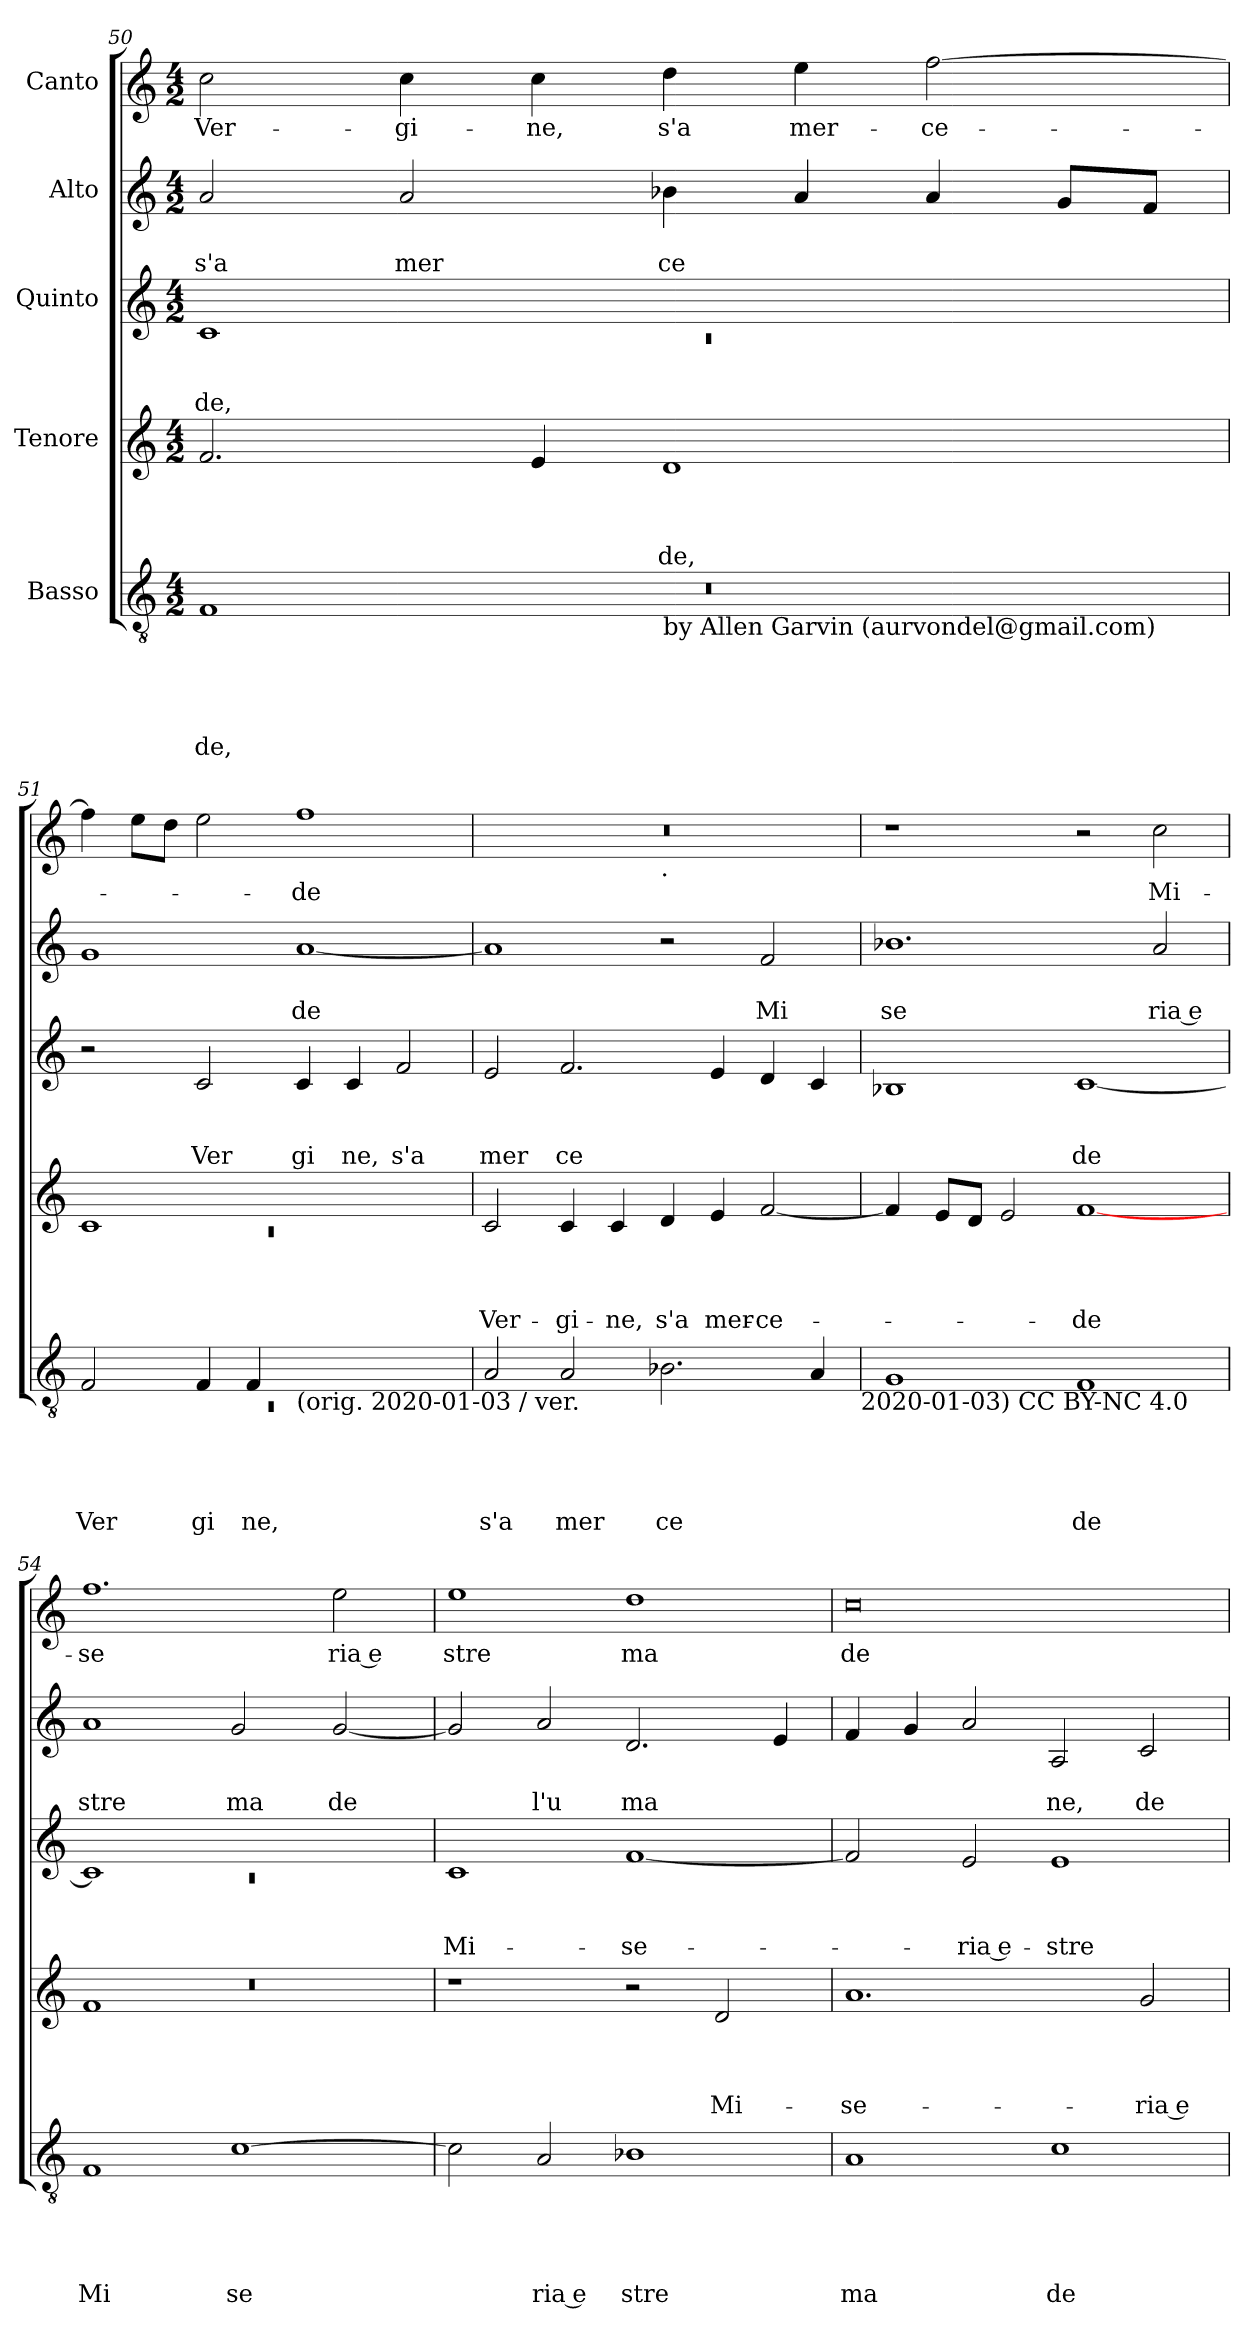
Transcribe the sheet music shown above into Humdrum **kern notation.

**kern	**text	**text	**text	**text	**text	**kern	**text	**text	**text	**text	**kern	**text	**text	**text	**kern	**text	**text	**kern	**text
*part5	*part5	*part5	*part5	*part5	*part5	*part4	*part4	*part4	*part4	*part4	*part3	*part3	*part3	*part3	*part2	*part2	*part2	*part1	*part1
*staff5	*staff5	*staff5	*staff5	*staff5	*staff5	*staff4	*staff4	*staff4	*staff4	*staff4	*staff3	*staff3	*staff3	*staff3	*staff2	*staff2	*staff2	*staff1	*staff1
*I"Basso	*	*	*	*	*	*I"Tenore	*	*	*	*	*I"Quinto	*	*	*	*I"Alto	*	*	*I"Canto	*
*clefGv2	*	*	*	*	*	*clefG2	*	*	*	*	*clefG2	*	*	*	*clefG2	*	*	*clefG2	*
*k[]	*	*	*	*	*	*k[]	*	*	*	*	*k[]	*	*	*	*k[]	*	*	*k[]	*
*C:	*	*	*	*	*	*C:	*	*	*	*	*C:	*	*	*	*C:	*	*	*C:	*
*M4/2	*	*	*	*	*	*M4/2	*	*	*	*	*M4/2	*	*	*	*M4/2	*	*	*M4/2	*
=50	=50	=50	=50	=50	=50	=50	=50	=50	=50	=50	=50	=50	=50	=50	=50	=50	=50	=50	=50
*^	*	*	*	*	*	*	*	*	*	*	*^	*	*	*	*	*	*	*	*
*	*^	*	*	*	*	*	*	*	*	*	*	*	*	*	*	*	*	*	*	*	*
!	!	!LO:N:vis=1	!	!	!	!	!LO:LY:b	!	!	!	!	!	!	!LO:N:vis=1	!	!	!LO:LY:b	!	!	!LO:LY:b	!	!LO:LY:b
0ryy	1F	0r	.	.	.	.	de,	2.f/	.	.	.	.	1c	0rc	.	.	de,	2a/	.	s'a	2cc\	Ver-
!	!	!	!	!	!	!	!	!	!	!	!	!	!	!	!	!	!	!	!	!LO:LY:b	!	!LO:LY:b
.	.	.	.	.	.	.	.	.	.	.	.	.	.	.	.	.	.	2a/	.	mer	4cc\	-gi-
!	!	!	!	!	!	!	!	!	!	!	!	!	!	!	!	!	!	!	!	!	!	!LO:LY:b
.	.	.	.	.	.	.	.	4e/	.	.	.	.	.	.	.	.	.	.	.	.	4cc\	-ne,
!	!LO:TX:b:t=by Allen Garvin (aurvondel@gmail.com)	!	!	!	!	!	!	!	!	!	!	!	!	!	!	!	!	!	!	!	!	!
!	!	!	!	!	!	!	!	!	!	!	!	!LO:LY:b	!	!	!	!	!	!	!	!LO:LY:b	!	!LO:LY:b
.	1ryy	.	.	.	.	.	.	1d	.	.	.	-de,	1ryy	.	.	.	.	4b-X\	.	ce	4dd\	s'a
!	!	!	!	!	!	!	!	!	!	!	!	!	!	!	!	!	!	!	!	!	!	!LO:LY:b
.	.	.	.	.	.	.	.	.	.	.	.	.	.	.	.	.	.	4a/	.	.	4ee\	mer-
!	!	!	!	!	!	!	!	!	!	!	!	!	!	!	!	!	!	!	!	!	!	!LO:LY:b
.	.	.	.	.	.	.	.	.	.	.	.	.	.	.	.	.	.	4a/	.	.	[>2ff\	-ce-
.	.	.	.	.	.	.	.	.	.	.	.	.	.	.	.	.	.	8g/L	.	.	.	.
.	.	.	.	.	.	.	.	.	.	.	.	.	.	.	.	.	.	8f/J	.	.	.	.
*	*	*	*	*	*	*	*	*	*	*	*	*	*v	*v	*	*	*	*	*	*	*	*
=51	=51	=51	=51	=51	=51	=51	=51	=51	=51	=51	=51	=51	=51	=51	=51	=51	=51	=51	=51	=51	=51
*	*	*	*	*	*	*	*	*^	*	*	*	*	*	*	*	*	*	*	*	*	*
!	!LO:N:vis=1	!	!	!	!	!	!LO:LY:b	!	!LO:N:vis=1	!	!	!	!	!	!	!	!	!	!	!	!	!
0ryy	0rC	2F/	.	.	.	.	Ver	1c	0rc	.	.	.	.	2r	.	.	.	1g	.	.	4ff\]	.
.	.	.	.	.	.	.	.	.	.	.	.	.	.	.	.	.	.	.	.	.	8ee\L	.
.	.	.	.	.	.	.	.	.	.	.	.	.	.	.	.	.	.	.	.	.	8dd\J	.
!	!	!	!	!	!	!	!LO:LY:b	!	!	!	!	!	!	!	!	!	!LO:LY:b	!	!	!	!	!
.	.	4F/	.	.	.	.	gi	.	.	.	.	.	.	2c/	.	.	Ver	.	.	.	2ee\	.
!	!	!	!	!	!	!	!LO:LY:b	!	!	!	!	!	!	!	!	!	!	!	!	!	!	!
.	.	4F/	.	.	.	.	ne,	.	.	.	.	.	.	.	.	.	.	.	.	.	.	.
!	!	!LO:TX:b:t=(orig. 2020-01-03 / ver.	!	!	!	!	!	!	!	!	!	!	!	!	!	!	!	!	!	!	!	!
!	!	!	!	!	!	!	!	!	!	!	!	!	!	!	!	!	!LO:LY:b	!	!	!LO:LY:b	!	!LO:LY:b
.	.	1ryy	.	.	.	.	.	1ryy	.	.	.	.	.	4c/	.	.	gi	[<1a	.	de	1ff	-de
!	!	!	!	!	!	!	!	!	!	!	!	!	!	!	!	!	!LO:LY:b	!	!	!	!	!
.	.	.	.	.	.	.	.	.	.	.	.	.	.	4c/	.	.	ne,	.	.	.	.	.
!	!	!	!	!	!	!	!	!	!	!	!	!	!	!	!	!	!LO:LY:b	!	!	!	!	!
.	.	.	.	.	.	.	.	.	.	.	.	.	.	2f/	.	.	s'a	.	.	.	.	.
*v	*v	*v	*	*	*	*	*	*	*	*	*	*	*	*	*	*	*	*	*	*	*	*
*	*	*	*	*	*	*v	*v	*	*	*	*	*	*	*	*	*	*	*	*	*
=52	=52	=52	=52	=52	=52	=52	=52	=52	=52	=52	=52	=52	=52	=52	=52	=52	=52	=52	=52
!	!	!	!	!	!LO:LY:b	!	!	!	!	!LO:LY:b	!	!	!	!LO:LY:b	!	!	!	!	!
*	*	*	*	*	*	*	*	*	*	*	*	*	*	*	*	*	*	*^	*
2A/	.	.	.	.	s'a	2c/	.	.	.	Ver-	2e/	.	.	mer	1a]	.	.	0r	1ryy	.
!	!	!	!	!	!LO:LY:b	!	!	!	!	!LO:LY:b	!	!	!	!LO:LY:b	!	!	!	!	!	!
2A/	.	.	.	.	mer	4c/	.	.	.	-gi-	2.f/	.	.	ce	.	.	.	.	.	.
!	!	!	!	!	!	!	!	!	!	!LO:LY:b	!	!	!	!	!	!	!	!	!	!
.	.	.	.	.	.	4c/	.	.	.	-ne,	.	.	.	.	.	.	.	.	.	.
!	!	!	!	!	!	!	!	!	!	!	!	!	!	!	!	!	!	!	!LO:TX:b:t=.	!
!	!	!	!	!	!LO:LY:b	!	!	!	!	!LO:LY:b	!	!	!	!	!	!	!	!	!	!
2.B-\	.	.	.	.	ce	4d/	.	.	.	s'a	.	.	.	.	2r	.	.	.	1ryy	.
!	!	!	!	!	!	!	!	!	!	!LO:LY:b	!	!	!	!	!	!	!	!	!	!
.	.	.	.	.	.	4e/	.	.	.	mer-	4e/	.	.	.	.	.	.	.	.	.
!	!	!	!	!	!	!	!	!	!	!LO:LY:b	!	!	!	!	!	!	!LO:LY:b	!	!	!
.	.	.	.	.	.	[<2f/	.	.	.	-ce-	4d/	.	.	.	2f/	.	Mi	.	.	.
4A/	.	.	.	.	.	.	.	.	.	.	4c/	.	.	.	.	.	.	.	.	.
!LO:TX:b:t=2020-01-03) CC BY-NC 4.0	!	!	!	!	!	!	!	!	!	!	!	!	!	!	!	!	!	!	!	!
=53	=53	=53	=53	=53	=53	=53	=53	=53	=53	=53	=53	=53	=53	=53	=53	=53	=53	=53	=53	=53
!	!	!	!	!	!	!	!	!	!	!	!	!	!	!	!	!	!LO:LY:b	!	!	!
*	*	*	*	*	*	*	*	*	*	*	*	*	*	*	*	*	*	*v	*v	*
1G	.	.	.	.	.	4f/]	.	.	.	.	1B-X	.	.	.	1.b-	.	se	1r	.
.	.	.	.	.	.	8e/L	.	.	.	.	.	.	.	.	.	.	.	.	.
.	.	.	.	.	.	8d/J	.	.	.	.	.	.	.	.	.	.	.	.	.
.	.	.	.	.	.	2e/	.	.	.	.	.	.	.	.	.	.	.	.	.
!	!	!	!	!	!LO:LY:b	!	!	!	!	!LO:LY:b	!	!	!	!LO:LY:b	!	!	!	!	!
1F	.	.	.	.	de	[>1f	.	.	.	-de	[>1c	.	.	de	.	.	.	2r	.
!	!	!	!	!	!	!	!	!	!	!	!	!	!	!	!	!	!LO:LY:b:rj	!	!LO:LY:b
.	.	.	.	.	.	.	.	.	.	.	.	.	.	.	2a/	.	ria e	2cc\	Mi-
!!LO:LB:g=z
=54	=54	=54	=54	=54	=54	=54	=54	=54	=54	=54	=54	=54	=54	=54	=54	=54	=54	=54	=54
*	*	*	*	*	*	*^	*	*	*	*	*^	*	*	*	*	*	*	*	*
*	*	*	*	*	*	*	*^	*	*	*	*	*	*	*	*	*	*	*	*	*	*
!	!	!	!	!	!LO:LY:b	!	!	!LO:N:vis=1	!	!	!	!	!	!LO:N:vis=1	!	!	!	!	!	!LO:LY:b	!	!LO:LY:b
1F	.	.	.	.	Mi	32ryy	1f	0r	.	.	.	.	1c]	0rc	.	.	.	1a	.	stre	1.ff	-se
.	.	.	.	.	.	1ryy	.	.	.	.	.	.	.	.	.	.	.	.	.	.	.	.
!	!	!	!	!	!LO:LY:b	!	!	!	!	!	!	!	!	!	!	!	!	!	!	!LO:LY:b	!	!
[>1c	.	.	.	.	se	.	1ryy	.	.	.	.	.	1ryy	.	.	.	.	2g/	.	ma	.	.
.	.	.	.	.	.	2ryy	.	.	.	.	.	.	.	.	.	.	.	.	.	.	.	.
!	!	!	!	!	!	!	!	!	!	!	!	!	!	!	!	!	!	!	!	!LO:LY:b	!	!LO:LY:b:rj
.	.	.	.	.	.	.	.	.	.	.	.	.	.	.	.	.	.	[<2g/	.	de	2ee\	ria e
.	.	.	.	.	.	4...ryy	.	.	.	.	.	.	.	.	.	.	.	.	.	.	.	.
*	*	*	*	*	*	*v	*v	*v	*	*	*	*	*	*	*	*	*	*	*	*	*	*
*	*	*	*	*	*	*	*	*	*	*	*v	*v	*	*	*	*	*	*	*	*
=55	=55	=55	=55	=55	=55	=55	=55	=55	=55	=55	=55	=55	=55	=55	=55	=55	=55	=55	=55
!	!	!	!	!	!	!	!	!	!	!	!	!	!	!LO:LY:b	!	!	!	!	!LO:LY:b
2c\]	.	.	.	.	.	1r	.	.	.	.	1c	.	.	Mi-	2g/]	.	.	1ee	stre
!	!	!	!	!	!LO:LY:b:rj	!	!	!	!	!	!	!	!	!	!	!	!LO:LY:b	!	!
2A/	.	.	.	.	ria e	.	.	.	.	.	.	.	.	.	2a/	.	l'u	.	.
!	!	!	!	!	!LO:LY:b	!	!	!	!	!	!	!	!	!LO:LY:b	!	!	!LO:LY:b	!	!LO:LY:b
1B-X	.	.	.	.	stre	2r	.	.	.	.	[<1f	.	.	-se-	2.d/	.	ma	1dd	ma
!	!	!	!	!	!	!	!	!	!	!LO:LY:b	!	!	!	!	!	!	!	!	!
.	.	.	.	.	.	2d/	.	.	.	Mi-	.	.	.	.	.	.	.	.	.
.	.	.	.	.	.	.	.	.	.	.	.	.	.	.	4e/	.	.	.	.
=56	=56	=56	=56	=56	=56	=56	=56	=56	=56	=56	=56	=56	=56	=56	=56	=56	=56	=56	=56
!	!	!	!	!	!LO:LY:b	!	!	!	!	!LO:LY:b	!	!	!	!	!	!	!	!	!LO:LY:b
1A	.	.	.	.	ma	1.a	.	.	.	-se-	2f/]	.	.	.	4f/	.	.	0cc	de
.	.	.	.	.	.	.	.	.	.	.	.	.	.	.	4g/	.	.	.	.
!	!	!	!	!	!	!	!	!	!	!	!	!	!	!LO:LY:b:rj	!	!	!	!	!
.	.	.	.	.	.	.	.	.	.	.	2e/	.	.	-ria e-	2a/	.	.	.	.
!	!	!	!	!	!LO:LY:b	!	!	!	!	!	!	!	!	!LO:LY:b	!	!	!LO:LY:b	!	!
1c	.	.	.	.	de	.	.	.	.	.	1e	.	.	-stre-	2A/	.	ne,	.	.
!	!	!	!	!	!	!	!	!	!	!LO:LY:b:rj	!	!	!	!	!	!	!LO:LY:b	!	!
.	.	.	.	.	.	2g/	.	.	.	-ria e-	.	.	.	.	2c/	.	de	.	.
=	=	=	=	=	=	=	=	=	=	=	=	=	=	=	=	=	=	=	=
*-	*-	*-	*-	*-	*-	*-	*-	*-	*-	*-	*-	*-	*-	*-	*-	*-	*-	*-	*-
